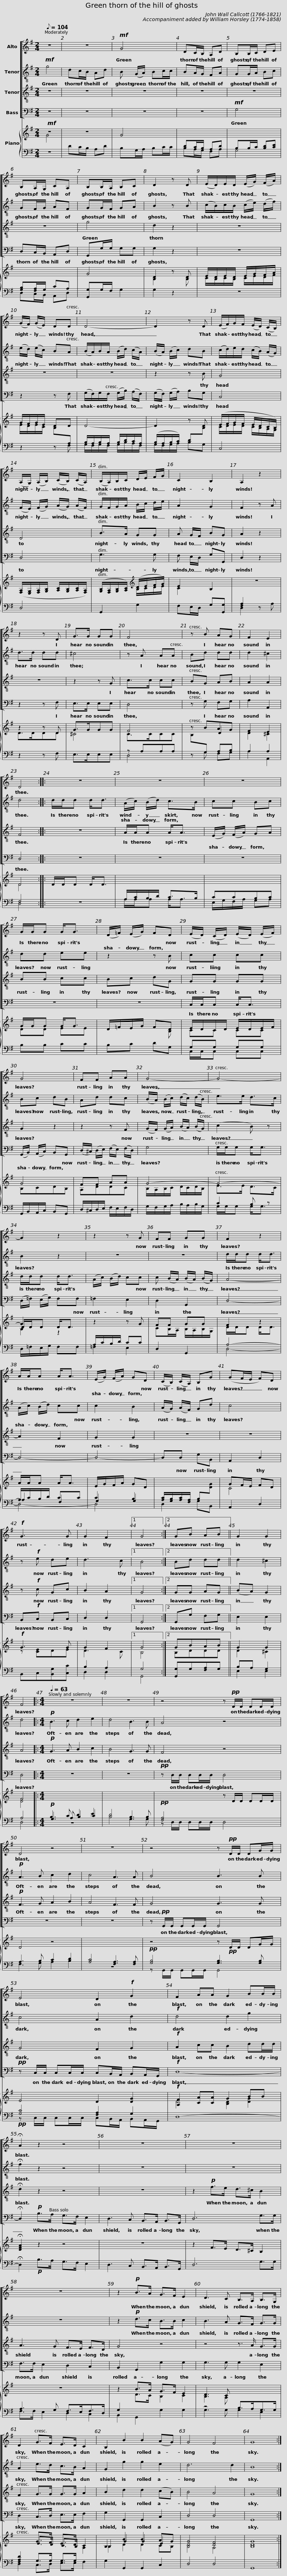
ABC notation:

X:1
%%score [ 1 2 3 4 ] { ( 5 6 9 ) | ( 7 8 ) }
L:1/8
Q:1/8=104
M:2/4
I:linebreak $
K:G
V:1 treble
V:2 treble-8 transpose=-12
V:3 treble-8 transpose=-12
V:4 bass
V:5 treble
V:6 treble
V:9 treble
V:7 bass
V:8 bass
V:1
 z4 | z4 |!mf! G4 | DC/B,/ A,D | B,B,/C/ DE |$ %5
 B,A,/G,/ CA, | B,B,/A,/ B,C | D2 z D | (E/D/)E/D/ (E/G/) (F/A/) |$ (G/F/) (G/E/) DD | %10
 D4- | D2 z D | (E/F/)G/F/ (E/D/) (C/B,/) |$ (A,/G,/) (A,/B,/) (C/B,/) (C/A,/) | (B,/A,/)B,/C/ D/E/ F/G/ | %15
 C2 B,2 | A,2 z2 |$ z2 z D | G>G GG | F4 | %20
 z B AG | F2 E2 | D4 ::$ z4 | z4 | %25
 z4 | G/G/G G<G |$ (D/=F/) (E/G/) FD | (E/D/) (C/D/) (E/D/) (E/F/) | G4 | %30
 FF AA |$ G4- | G4- | G2 z2 | z2 z G | %35
 FF GG |$ F2 z2 | A/A/A A<A | (E/G/) (F/A/) GD |$ (C/B,/) (C/A,/) B,G | %40
 (GF/E/ F)D |!f! G3 G |$ G2 F2 |1 G4 :|2 GB AB || %45
 G2 G2 | F4 |:$[M:4/4][Q:1/4=63] z8 | z8 | z4 z!pp! D/D/ DD/D/ |$ %50
 D4 z4 | z8 | z4 z!pp! D/D/ DG/G/ |$ E4 D2!f! G2 | F2 AA G2 BB/B/ | %55
 !fermata!A2 z2 z4 |$ z8 | z8 | z8 | z2!p! B>A G>F E2 |$ %60
 D3 C B,>A, B,>G, | D2 G>F E>D C2 | B,2 B2 B2 (AG) | G4 F4 | G8 :| %65
V:2
!mf! g4 | dc/B/ Ad | B (G/A/) Bc/c/ | BA/G/ FA | GG/A/ Bc |$ %5
 GF/G/ AF | GG/F/ GA | B2 z B | (c/B/)c/B/ (c/e/) (d/f/) |$ (e/d/) (e/c/) BA | %10
 (B/A/)B/A/ (B/d/) (c/A/) | (B/A/) (B/c/) dB | (c/d/)e/d/ ((c/B/)) (A/G/) |$ (F/E/) (F/G/) (A/G/) (A/F/) | G/F/G/A/ B/c/ d/e/ | %15
 A2 G2 | F2 z A |$ d>d dd | ^c4 | z A AA | %20
 Bd dd | d2 ^c2 | d4 ::$ d/d/d d<d | (A/c/) (B/d/) c>B | %25
 cc Bc | dd ee |$ z2 z B | cc cc | Bc dB | %30
 Ad dc |$ (B/A/) (B/c/) (d/c/) (d/B/) | e>e d>c | B2 z2 | z4 | %35
 z4 |$ d/d/d d<d | (A/c/) (B/d/) cc | c2 B2 |$ (A/G/) (A/F/) Gd | %40
 c4 | z!f! e de |$ d3 c |1 B4 :|2 Bd dd || %45
 d2 ^c2 | d4 |:$[M:4/4]!p! B3 c d2 e2 | d4 B3 B | A4 z4 |$ %50
!p! A3 B c2 d2 | c4 A3 A | B4 B3 B |$ c4 A2 d2 |!f! d4 d2 g2 | %55
 !fermata!f2 z2 z4 |$ z8 | z8 | z8 | z2!p! d>c B>B c2 |$ %60
 B3 A G>F G>G | A2 e>d c>B A2 | G2 g2 g2 e2 | d6 d2 | B8 :| %65
V:3
 z4 | z4 | z4 | z4 | z4 |$ %5
 z4 | g4 | d2 z2 | z4 |$ z4 | %10
 z4 | z2 z B | G4 |$ D4 | B>A GG | %15
 A G/F/ BG | A2 z2 |$ z4 | z2 z G | c>c cc | %20
 BG AB | A2 A2 | F4 ::$ z4 | A/A/A A<A | %25
 (E/G/) (F/A/) GA | BB cc |$ Bc dG | GG GG | G2 z2 | %30
 z2 z F |$ (G/F/) (G/A/) (B/A/) (B/G/) | (c2 B) z | d/d/d d<d | (A/c/) (B/d/) cc | %35
 c (B/A/) (B/A/) (B/G/) |$ A4- | A2 F2 | G2 G2 |$ z4 | %40
 z4 | z!f! c Gc |$ B2 A2 |1 G4 :|2 GG AG || %45
 (BA) G2 | A4 |:$[M:4/4]!p! G3 A B2 c2 | B4 G3 G | F4 z4 |$ %50
!p! F3 G A2 B2 | A4 F3 F | G4 G3 G |$ G4 F2 G2 |!f! A2 cc B2 dd/d/ | %55
 !fermata!d2 z2 z4 |$ z8 | z2!p! f>e d>^c B2 | A3 G F>E F>D | G4 z4 |$ %60
 z4 z3/2 A/ G>G | F2 G>G G>G A2 | B2 d2 d2 (cB) | B4 A4 | G8 :| %65
V:4
 z4 | z4 | z4 | z4 |!mf! G,4 |$ %5
 D,C,/B,,/ A,,D, | G,,G,/G,/ G,G, | G,2 z2 | z4 |$ z2 z F, | %10
 (G,/F,/)G,/F,/ (G,/B,/) (A,/F,/) | (G,/F,/) (G,/A,/) B,G, | C,4 |$ D,4 | G,3 G, | %15
 F, E,/D,/ G,G,, | D,2 z2 |$ z2 z F, | E,>E, E,E, | D,4 | %20
 z G, F,G, | A,2 A,,2 | D,4 ::$ z4 | z4 | %25
 z4 | z4 |$ z4 | C,/C,/C, C,<C, | (G,,/B,,/) (A,,/C,/) B,,G,, | %30
 (D,/^C,/) (D,/E,/) (F,/E,/) (F,/D,/) |$ G,4 | G,/G,/G, G,<G, | (D,/=F,/) (E,/G,/) F,F, | =F,2 E,2 | %35
 D,2 G,,2 |$ D,4- | D,4- | D,4- |$ D,D, G,B,, | %40
 A,,2 D,2 | B,,!f!C, B,,C, |$ D,2 D,2 |1 G,,4 :|2 G,,G, F,G, || %45
 E,2 E,2 | D,4 |:$[M:4/4] z8 | z8 |!pp! z D,/D,/ D,D,/D,/ D,4 |$ %50
 z8 | z8 | z!pp! G,,/G,,/ G,,G,,/G,,/ G,,4 |$!pp! z C,/C,/ C,C,/C,/ C,B,,/A,,/ B,,A,,/G,,/ |!f! D,8- | %55
 !fermata!D,2!p! B,>A, G,>F, E,2 |$ D,3 C, B,,>A,, B,,>G,, | D,6 G,>G, | F,>F, E,2 D,2 C,2 | B,,2 G,,2 G,2 G,2 |$ %60
 G,3 G, G,2 E,2 | D,2 C,>D, E,>E, F,2 | G,2 G,,2 G,,2 C,2 | D,4 D,4 | G,,8 :| %65
V:5
!mf! z4 | z4 | G4 |[I:staff +1] DC/B,/ A,D | B,B,/C/ [B,D][CE] |$ %5
 [G,B,][F,A,]/G,/ CA, |[I:staff -1] G4 | D2 z D | E/D/E/D/ E/G/F/A/ |$ G/F/G/E/ DD | %10
 D4- | D2 z D | (E/F/G/F/ E/D/C/B,/) |$ ([F,A,]/[E,G,]/[F,A,]/[G,B,]/ [A,C]/[G,B,]/[A,C]/[F,A,]/) | ([G,B,]/[F,A,]/[G,B,]/[A,C]/)[K:treble] (D/E/F/G/) | %15
 E2 B,2 | z4 |$ z2 z D | G>GGG | F4 | %20
 z BAG | F2 E2 | D4 ::$ D/D/D D<D | x4 | %25
 x4 | G/G/G G<G |$ D/=F/E/G/ FD | E/D/C/D/ E/D/E/F/ | G4 | %30
 FF AA |$ G4- | G4- | G2 x2 | z2 z G | %35
 FF GG |$ F2 z2 | A/A/A A<A | E/G/F/A/ GD |$[I:staff +1] [A,C]/[G,B,]/[A,C]/[F,A,]/ B,[I:staff -1][DG] | %40
 GF/E/ FD |!f! G3 G |$ G2 F2 |1 G4 :|2 GBAB || %45
 G2 G2 | F4 |:$[M:4/4]!p![I:staff +1] B,3 C D2 E2 | D4 B,3 B, |!pp![I:staff -1] x4 z D/D/ DD/D/ |$ %50
 D4 z4 |[I:staff +1] [A,C]4 [F,A,]3 [F,A,] |[I:staff -1] z4 z!pp! D/D/ DG/G/ |$ E4 D2 [DG]2 |!f! [A,F]2 [CA][CA] G2 BB | %55
 !fermata![DFA]2 z2 z4 |$ z8 | z2 F>E D>^C B,2 | z8 | z2 B>A G>F E2 |$ %60
 D3 C x4 | x2 G>F E>D C2 | B,2 B2 B2 AG | [DG]4 [DF]4 | [B,DG]8 :| %65
V:6
 G4 | x4 | x4 | x4 | x4 |$ %5
 x4 | x4 | B,2 x B, | C/B,/C/B,/ C/E/D/F/ |$ E/D/E/C/ B,[I:staff +1]A, | %10
 B,/A,/B,/A,/ B,/D/C/A,/ | (B,/A,/B,/C/) D[I:staff -1]B, | C/D/E/D/ C/B,/A,/G,/ |$ x4 | x2[K:treble] B,/C/D/E/ | %15
 C2 x2 | x4 |$ D>DDD | ^C4 | C>CCC | %20
 x2 D2 | D2 ^C2 | D4 ::$ x4 | x4 | %25
 x4 | DD EE |$ x2 x B, | CC CC | B,CDB, | %30
 A,DDC |$ B,/A,/B,/C/ D/C/D/B,/ | E>E D>C | D/D/D D<D | x4 | %35
 CB,/A,/ B,/A,/B,/G,/ |$ D/D/D D<D |[I:staff +1] A,/C/B,/D/ CC | C2 B,2 |$ x4 | %40
[I:staff -1] C4 | z [CE]DE |$ D3 C |1 B,4 :|2 B,DDD || %45
 D2 ^C2 | D4 |:$[M:4/4] x8 | x8 | x8 |$ %50
 x8 | x8 | x8 |$[I:staff +1] [G,C]4 [F,A,]2 G,2 |[I:staff -1] D4 [B,D]2 [DG]2 | %55
 x8 |$ x8 | x8 | x8 | x2 D>C B,2 C2 |$ %60
 B,3 A, x4 | x2 E>D C>B, x2 | B,2 G2 G2 E2 | B,4 A,4 | x8 :| %65
V:7
 z4 | DC/B,/ A,D | B,G,/A,/ B,C/C/ | B,A,/G,/ F,A, | G,4 |$ %5
 D,C,/B,,/ A,,D, | [G,,G,]G,/F,/ G,2 | G,2 z2 | z4 |$ z2 z F, | %10
 G,/F,/G,/F,/ G,/B,/A,/F,/ | G,/F,/G,/A,/ B,G, | C,4 |$ D,4 | G,,2 G,2 | %15
 F,E,/D,/ G,[G,,G,] | [F,A,]2 x2 |$ z2 z F, | E,>E,E,E, | z A,A,A, | %20
[I:staff -1] B,[I:staff +1]G, A,B, | A,2 A,2 | F,4 ::$ z4 | A,/C/B,/D/ C>B, | %25
 CCB,C | B,B, CC |$ B,C DG, | G,G, G,G, | G,,/B,,/A,,/C,/ B,,G,, | %30
 D,/^C,/D,/E,/ F,/E,/F,/D,/ |$ G,/F,/G,/A,/ B,/A,/B,/G,/ | C2 B, z | D,/=F,/E,/G,/ F,F, | A,/C/B,/D/ CC | %35
 D,2 G,,2 |$ A,4- | A,2 F,2 | G,2 G,2 |$ D,2 G,B,, | %40
 A,,2 D,2 | B,,C,[B,,G,][C,C] |$ B,2 A,2 |1 G,4 :|2 [G,,G,]G,[F,A,]G, || %45
 B,A, G,2 | A,4 |:$[M:4/4] G,3 A, B,2 C2 | B,4 G,3 G, | [F,A,]4 x4 |$ %50
 A,3 B, C2 D2 | z8 |!pp! [G,B,]4 [G,B,]3 [G,B,] |$!pp! z C,/C,/ C,C,/C,/ C,B,,/A,,/ B,,A,,/G,,/ | D,8- | %55
 !fermata!D,2!p! B,>A, G,>F, E,2 |$ D,3 C, B,,>A,, B,,>G,, | D,6 G,>G, | A,3 G, F,>E,F,>D, | G,2 x2 x4 |$ %60
 z4 B,>A,G,>G, | [F,A,D]2 G,>G, G,>G,[I:staff -1] A,2 |[I:staff +1] G,2 G,,2 G,,2 C,2 | D,4 D,4 | G,,8 :| %65
V:8
 x4 | x4 | x4 | x4 | x4 |$ %5
 x4 | x4 | x4 | x4 |$ x4 | %10
 x4 | x4 | x4 |$ x4 | x4 | %15
 x4 | D,2 z A, |$ x4 | x4 | D,4 | %20
 z G, F,G, | A,2 A,,2 | D,4 ::$ x4 | A,/A,/A, A,<A, | %25
 E,/G,/F,/A,/ G,A, | x4 |$ x4 | C,/C,/C, C,C, | x4 | %30
 x4 |$ x4 | G,/G,/G, G,<G, | x4 | =F,2 E,2 | %35
 x4 |$ D,4- | D,4- | D,4- |$ x4 | %40
 x4 | x4 |$ D,2 D,2 |1 G,,4 :|2 x4 || %45
 E,2 E,2 | D,4 |:$[M:4/4] z8 | x8 | z D,/D,/ D,D,/D,/ D,4 |$ %50
 F,3 G, A,2 B,2 | x8 | z G,,/G,,/ G,,G,,/G,,/ G,,4 |$ x8 | x8 | %55
 x8 |$ x8 | x8 | F,>F, E,2 D,2 C,2 | B,,2 G,,2 G,2 G,2 |$ %60
 G,3 G, G,2 E,2 | D,2 C,>D, E,>E, F,2 | x8 | x8 | x8 :| %65
V:9
 x4 | x4 | x4 | x4 | x4 |$ %5
 x4 | x4 | x4 | x4 |$ x4 | %10
 x4 | x4 | x4 |$ x4 | x2[K:treble] x2 | %15
 x4 | x4 |$ x4 | x4 | x4 | %20
 x4 | x4 | x4 ::$ x4 | x4 | %25
 x4 | x4 |$ x4 | x4 | x4 | %30
 x4 |$ x4 | x4 | B,2 z2 | x4 | %35
 x4 |$ x4 | x4 | x4 |$ x4 | %40
 x4 | x4 |$ x4 |1 x4 :|2 x4 || %45
 x4 | x4 |:$[M:4/4] x8 | x8 | x8 |$ %50
 x8 | x8 | x8 |$ x8 | x8 | %55
 x8 |$ x8 | x8 | x8 | x8 |$ %60
 x8 | x8 | B,2 D2 D2 CB, | x8 | x8 :| %65
